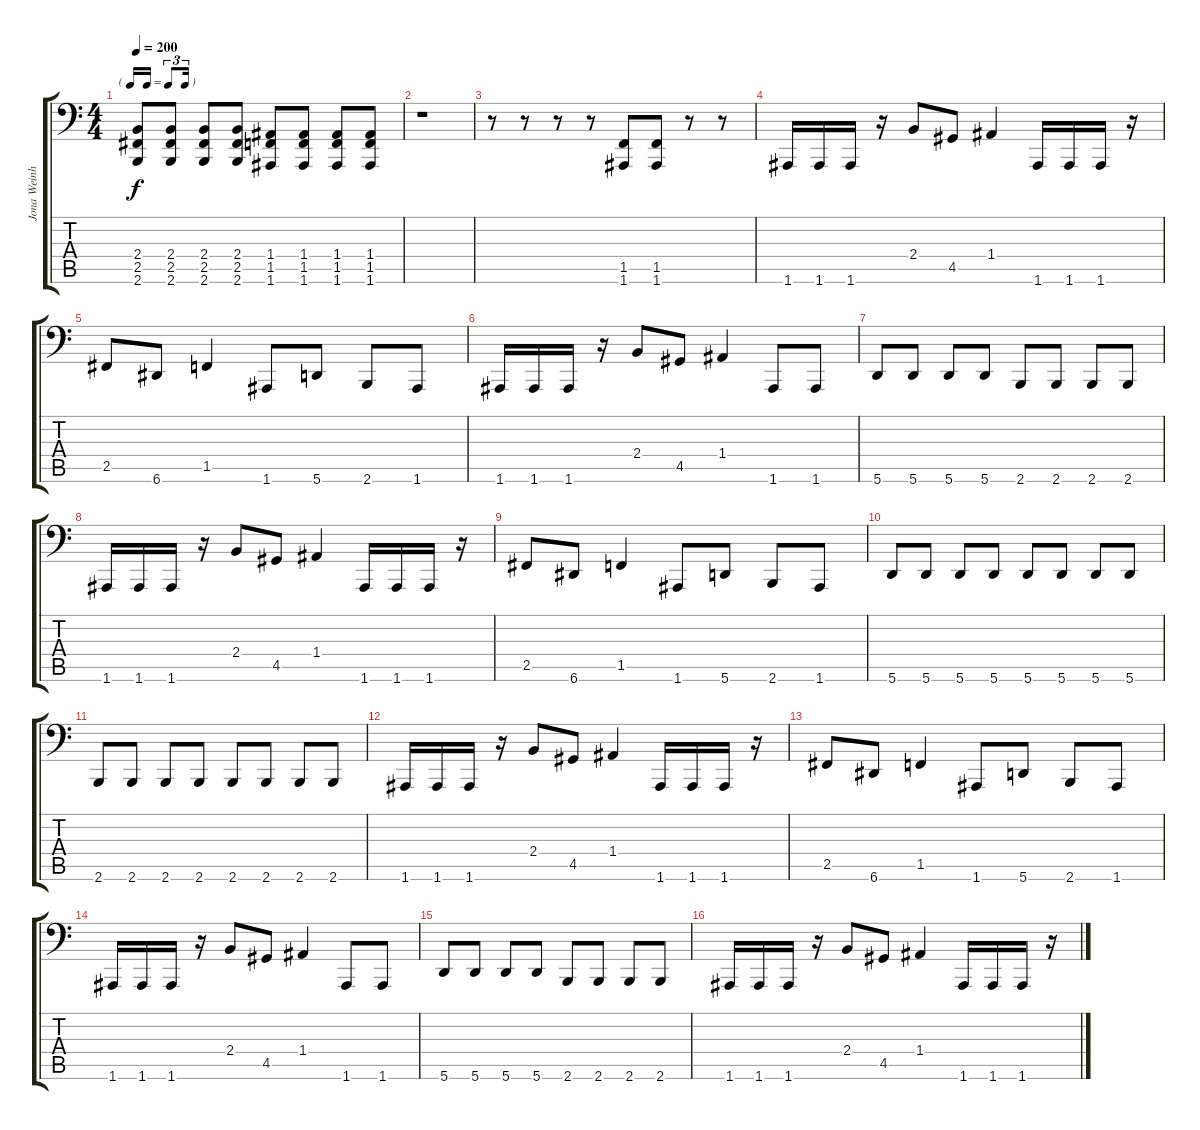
\track ("Jona Weinhofen " "Jona Weinh") {instrument overdrivenguitar}
\staff {score tabs}
\tuning (B2 Gb2 D2 A1 E1 A0) {hide}
\ts (4 4)
\tf triplet16th
\tempo 200
\clef f4
\ks c
(2.4 2.5 2.6).8{dy f} (2.4 2.5 2.6).8 (2.4 2.5 2.6).8 (2.4 2.5 2.6).8 (1.4 1.5 1.6).8 (1.4 1.5 1.6).8 (1.4 1.5 1.6).8 (1.4 1.5 1.6).8 |
r.1 |
r.8 r.8 r.8 r.8 (1.5 1.6).8 (1.5 1.6).8 r.8 r.8 |
1.6.16 1.6.16 1.6.16 r.16 2.4.8 4.5.8 1.4.4 1.6.16 1.6.16 1.6.16 r.16 |
2.5.8 6.6.8 1.5.4 1.6.8 5.6.8 2.6.8 1.6.8 |
1.6.16 1.6.16 1.6.16 r.16 2.4.8 4.5.8 1.4.4 1.6.8 1.6.8 |
5.6.8 5.6.8 5.6.8 5.6.8 2.6.8 2.6.8 2.6.8 2.6.8 |
1.6.16 1.6.16 1.6.16 r.16 2.4.8 4.5.8 1.4.4 1.6.16 1.6.16 1.6.16 r.16 |
2.5.8 6.6.8 1.5.4 1.6.8 5.6.8 2.6.8 1.6.8 |
5.6.8 5.6.8 5.6.8 5.6.8 5.6.8 5.6.8 5.6.8 5.6.8 |
2.6.8 2.6.8 2.6.8 2.6.8 2.6.8 2.6.8 2.6.8 2.6.8 |
1.6.16 1.6.16 1.6.16 r.16 2.4.8 4.5.8 1.4.4 1.6.16 1.6.16 1.6.16 r.16 |
2.5.8 6.6.8 1.5.4 1.6.8 5.6.8 2.6.8 1.6.8 |
1.6.16 1.6.16 1.6.16 r.16 2.4.8 4.5.8 1.4.4 1.6.8 1.6.8 |
5.6.8 5.6.8 5.6.8 5.6.8 2.6.8 2.6.8 2.6.8 2.6.8 |
1.6.16 1.6.16 1.6.16 r.16 2.4.8 4.5.8 1.4.4 1.6.16 1.6.16 1.6.16 r.16
